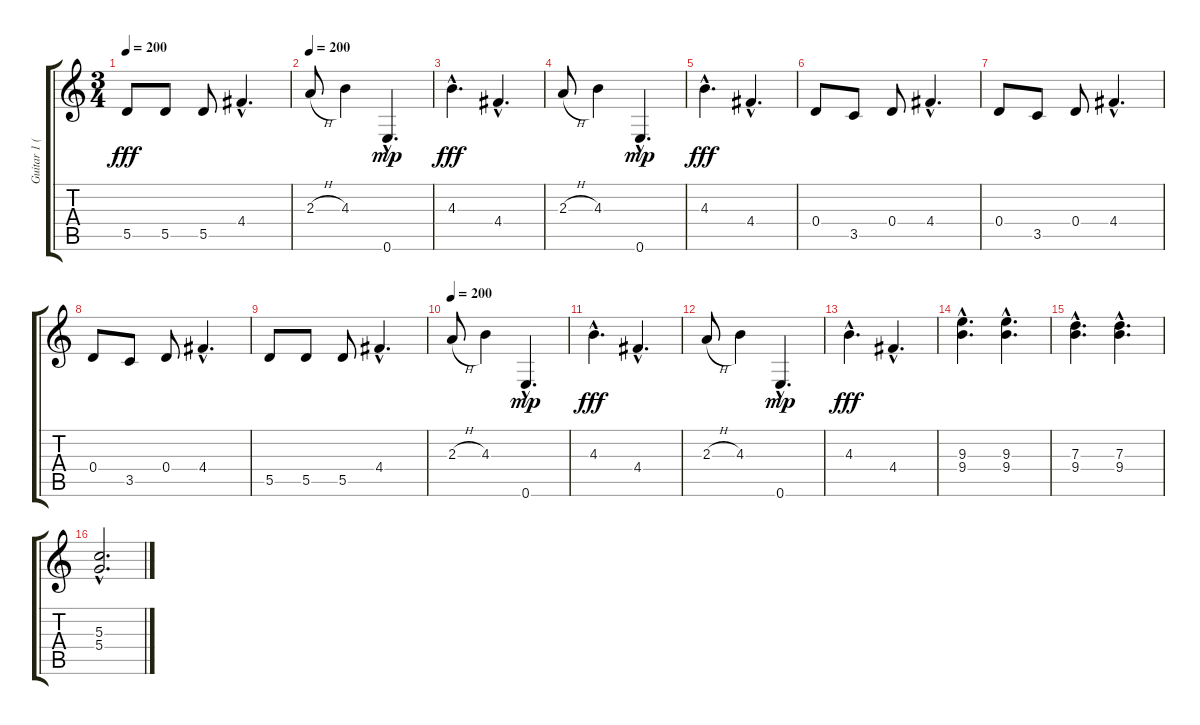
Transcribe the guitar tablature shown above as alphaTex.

\track ("Guitar 1 (clean)" "Guitar 1 (") {instrument electricguitarclean}
\staff {score tabs}
\tuning (E4 B3 G3 D3 A2 E2) {hide}
\ts (3 4)
\tempo 200
\clef g2
\ks c
5.5.8{dy fff} 5.5.8 5.5.8 4.4{hac}.4{d} |
\tempo 200
2.3{h}.8 4.3.4 0.6{hac}.4{d dy mp} |
4.3{hac}.4{d dy fff} 4.4{hac}.4{d} |
2.3{h}.8 4.3.4 0.6{hac}.4{d dy mp} |
4.3{hac}.4{d dy fff} 4.4{hac}.4{d} |
0.4.8 3.5.8 0.4.8 4.4{hac}.4{d} |
0.4.8 3.5.8 0.4.8 4.4{hac}.4{d} |
0.4.8 3.5.8 0.4.8 4.4{hac}.4{d} |
5.5.8 5.5.8 5.5.8 4.4{hac}.4{d} |
\tempo 200
2.3{h}.8 4.3.4 0.6{hac}.4{d dy mp} |
4.3{hac}.4{d dy fff} 4.4{hac}.4{d} |
2.3{h}.8 4.3.4 0.6{hac}.4{d dy mp} |
4.3{hac}.4{d dy fff} 4.4{hac}.4{d} |
(9.3{hac} 9.4{hac}).4{d} (9.3{hac} 9.4{hac}).4{d} |
(7.3{hac} 9.4{hac}).4{d} (7.3{hac} 9.4{hac}).4{d} |
(5.3{hac} 5.4{hac}).2{d}
